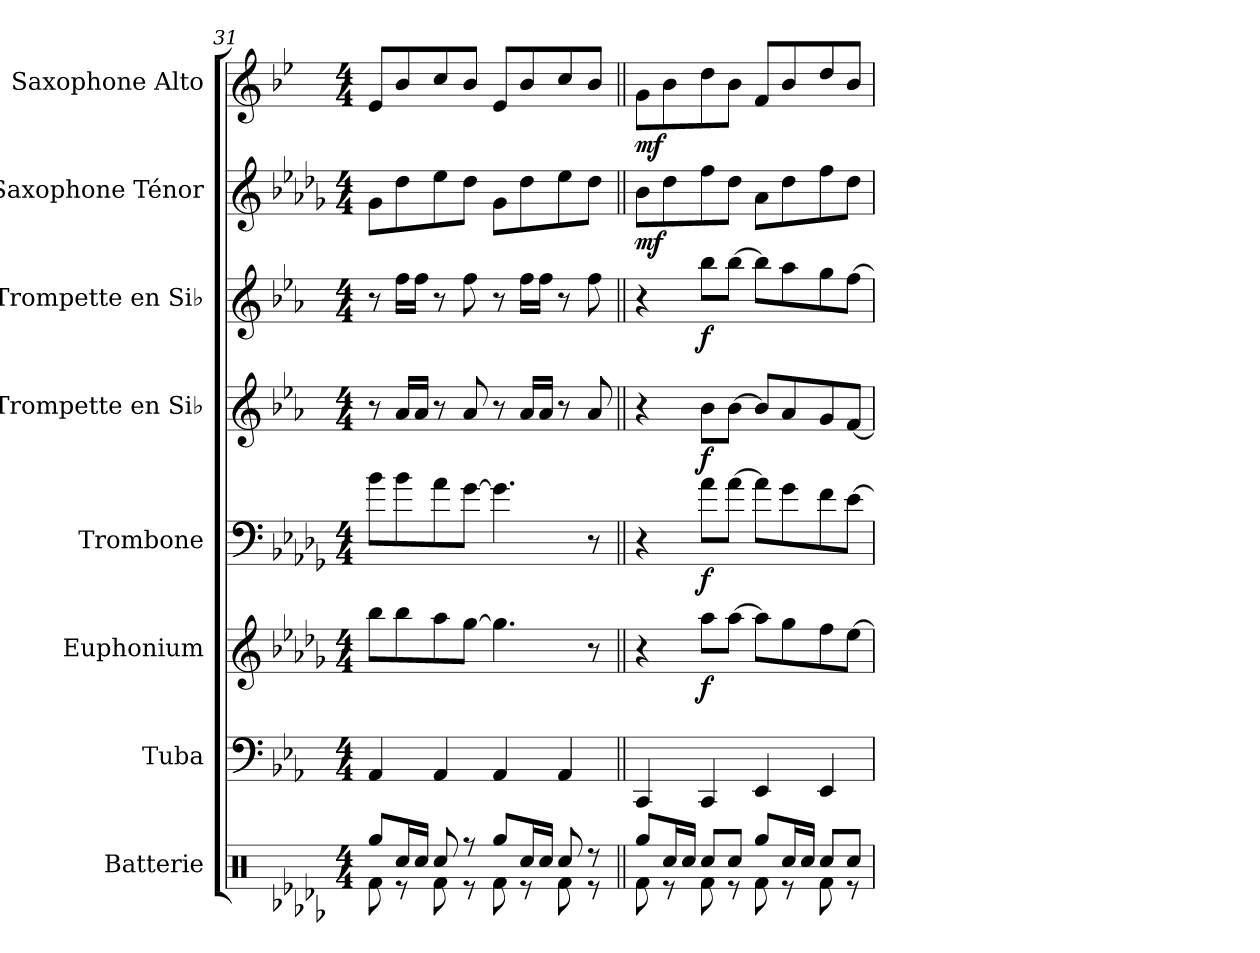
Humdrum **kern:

**kern	**kern	**kern	**dynam	**kern	**dynam	**kern	**dynam	**kern	**dynam	**kern	**dynam	**kern	**dynam
*part8	*part7	*part6	*part6	*part5	*part5	*part4	*part4	*part3	*part3	*part2	*part2	*part1	*part1
*staff8	*staff7	*staff6	*staff6	*staff5	*staff5	*staff4	*staff4	*staff3	*staff3	*staff2	*staff2	*staff1	*staff1
*I"Batterie	*I"Tuba	*I"Euphonium	*	*I"Trombone	*	*I"Trompette en Si♭	*	*I"Trompette en Si♭	*	*I"Saxophone Ténor	*	*I"Saxophone Alto	*
*I'Bat.	*I'Tba.	*I'Euph.	*	*I'Tbn.	*	*I'Tromp. Si♭	*	*I'Tromp. Si♭	*	*I'Sax. T.	*	*I'Sax. A.	*
*clefX	*clefF4	*clefG2	*	*clefF4	*	*clefG2	*	*clefG2	*	*clefG2	*	*clefG2	*
*	*ITrd1c2	*ITrd8c14	*	*	*	*ITrd1c2	*	*ITrd1c2	*	*ITrd8c14	*	*ITrd5c9	*
*k[b-e-a-d-g-]	*k[b-e-a-d-g-]	*k[b-e-a-d-g-]	*	*k[b-e-a-d-g-]	*	*k[b-e-a-d-g-]	*	*k[b-e-a-d-g-]	*	*k[b-e-a-d-g-]	*	*k[b-e-a-d-g-]	*
*M4/4	*M4/4	*M4/4	*	*M4/4	*	*M4/4	*	*M4/4	*	*M4/4	*	*M4/4	*
=31	=31	=31	=31	=31	=31	=31	=31	=31	=31	=31	=31	=31	=31
*^	*	*	*	*	*	*	*	*	*	*	*	*	*
8Rgg/L	8Rf\	4GG-/	8b-\L	.	8b-\L	.	8r	.	8r	.	8G-\L	.	8G-/L	.
16Rcc/L	8r	.	8b-\	.	8b-\	.	16g-/LL	.	16ee-\LL	.	8d-\	.	8d-/	.
16Rcc/JJ	.	.	.	.	.	.	16g-/JJ	.	16ee-\JJ	.	.	.	.	.
8Rcc/	8Rf\	4GG-/	8a-\	.	8a-\	.	8r	.	8r	.	8e-\	.	8e-/	.
8r	8r	.	[8g-\J	.	[8g-\J	.	8g-/	.	8ee-\	.	8d-\J	.	8d-/J	.
8Rgg/L	8Rf\	4GG-/	4.g-\]	.	4.g-\]	.	8r	.	8r	.	8G-\L	.	8G-/L	.
16Rcc/L	8r	.	.	.	.	.	16g-/LL	.	16ee-\LL	.	8d-\	.	8d-/	.
16Rcc/JJ	.	.	.	.	.	.	16g-/JJ	.	16ee-\JJ	.	.	.	.	.
8Rcc/	8Rf\	4GG-/	.	.	.	.	8r	.	8r	.	8e-\	.	8e-/	.
8r	8r	.	8r	.	8r	.	8g-/	.	8ee-\	.	8d-\J	.	8d-/J	.
!!LO:PB:g=z
=32||	=32||	=32||	=32||	=32||	=32||	=32||	=32||	=32||	=32||	=32||	=32||	=32||	=32||	=32||
!	!	!	!	!	!	!	!	!	!	!	!	!LO:DY:b	!	!LO:DY:b
8Rgg/L	8Rf\	4BBB-/	4r	.	4r	.	4r	.	4r	.	8B-\L	mf	8B-\L	mf
16Rcc/L	8r	.	.	.	.	.	.	.	.	.	8d-\	.	8d-\	.
16Rcc/JJ	.	.	.	.	.	.	.	.	.	.	.	.	.	.
!	!	!	!	!LO:DY:b	!	!LO:DY:b	!	!LO:DY:b	!	!LO:DY:b	!	!	!	!
8Rcc/L	8Rf\	4BBB-/	8a-\L	f	8a-\L	f	8a-\L	f	8aa-\L	f	8f\	.	8f\	.
8Rcc/J	8r	.	[8a-\J	.	[8a-\J	.	[8a-\J	.	[8aa-\J	.	8d-\J	.	8d-\J	.
8Rgg/L	8Rf\	4DD-/	8a-\L]	.	8a-\L]	.	8a-/L]	.	8aa-\L]	.	8A-\L	.	8A-/L	.
16Rcc/L	8r	.	8g-\	.	8g-\	.	8g-/	.	8gg-\	.	8d-\	.	8d-/	.
16Rcc/JJ	.	.	.	.	.	.	.	.	.	.	.	.	.	.
8Rcc/L	8Rf\	4DD-/	8f\	.	8f\	.	8f/	.	8ff\	.	8f\	.	8f/	.
8Rcc/J	8r	.	[8e-\J	.	[8e-\J	.	[8e-/J	.	[8ee-\J	.	8d-\J	.	8d-/J	.
*v	*v	*	*	*	*	*	*	*	*	*	*	*	*	*
=	=	=	=	=	=	=	=	=	=	=	=	=	=
*-	*-	*-	*-	*-	*-	*-	*-	*-	*-	*-	*-	*-	*-
